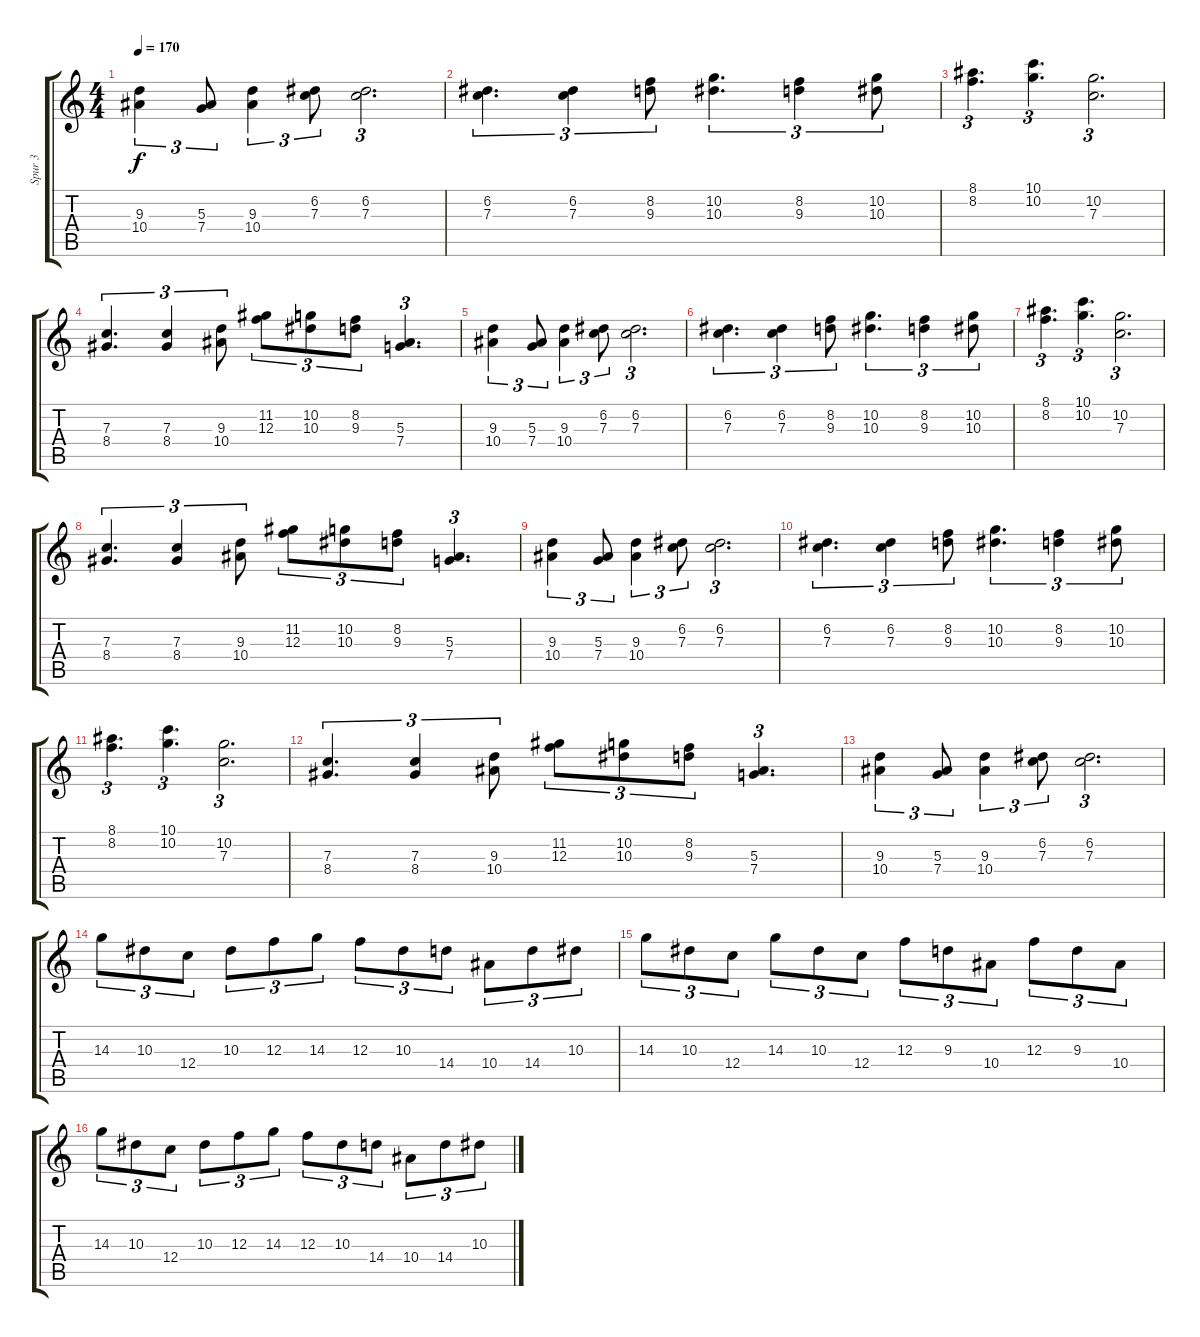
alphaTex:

\track ("Spur 3" "Spur 3") {instrument distortionguitar}
\staff {score tabs}
\tuning (D4 A3 F3 C3 G2 D2) {hide}
\ts (4 4)
\tempo 170
\clef g2
\ks c
(9.3 10.4).4{tu (3 2) dy f} (5.3 7.4).8{tu (3 2)} (9.3 10.4).4{tu (3 2)} (6.2 7.3).8{tu (3 2)} (6.2 7.3).2{d tu (3 2)} |
(6.2 7.3).4{d tu (3 2)} (6.2 7.3).4{tu (3 2)} (8.2 9.3).8{tu (3 2)} (10.2 10.3).4{d tu (3 2)} (8.2 9.3).4{tu (3 2)} (10.2 10.3).8{tu (3 2)} |
(8.1 8.2).4{d tu (3 2)} (10.1 10.2).4{d tu (3 2)} (10.2 7.3).2{d tu (3 2)} |
(7.3 8.4).4{d tu (3 2)} (7.3 8.4).4{tu (3 2)} (9.3 10.4).8{tu (3 2)} (11.2 12.3).8{tu (3 2)} (10.2 10.3).8{tu (3 2)} (8.2 9.3).8{tu (3 2)} (5.3 7.4).4{d tu (3 2)} |
(9.3 10.4).4{tu (3 2)} (5.3 7.4).8{tu (3 2)} (9.3 10.4).4{tu (3 2)} (6.2 7.3).8{tu (3 2)} (6.2 7.3).2{d tu (3 2)} |
(6.2 7.3).4{d tu (3 2)} (6.2 7.3).4{tu (3 2)} (8.2 9.3).8{tu (3 2)} (10.2 10.3).4{d tu (3 2)} (8.2 9.3).4{tu (3 2)} (10.2 10.3).8{tu (3 2)} |
(8.1 8.2).4{d tu (3 2)} (10.1 10.2).4{d tu (3 2)} (10.2 7.3).2{d tu (3 2)} |
(7.3 8.4).4{d tu (3 2)} (7.3 8.4).4{tu (3 2)} (9.3 10.4).8{tu (3 2)} (11.2 12.3).8{tu (3 2)} (10.2 10.3).8{tu (3 2)} (8.2 9.3).8{tu (3 2)} (5.3 7.4).4{d tu (3 2)} |
(9.3 10.4).4{tu (3 2)} (5.3 7.4).8{tu (3 2)} (9.3 10.4).4{tu (3 2)} (6.2 7.3).8{tu (3 2)} (6.2 7.3).2{d tu (3 2)} |
(6.2 7.3).4{d tu (3 2)} (6.2 7.3).4{tu (3 2)} (8.2 9.3).8{tu (3 2)} (10.2 10.3).4{d tu (3 2)} (8.2 9.3).4{tu (3 2)} (10.2 10.3).8{tu (3 2)} |
(8.1 8.2).4{d tu (3 2)} (10.1 10.2).4{d tu (3 2)} (10.2 7.3).2{d tu (3 2)} |
(7.3 8.4).4{d tu (3 2)} (7.3 8.4).4{tu (3 2)} (9.3 10.4).8{tu (3 2)} (11.2 12.3).8{tu (3 2)} (10.2 10.3).8{tu (3 2)} (8.2 9.3).8{tu (3 2)} (5.3 7.4).4{d tu (3 2)} |
(9.3 10.4).4{tu (3 2)} (5.3 7.4).8{tu (3 2)} (9.3 10.4).4{tu (3 2)} (6.2 7.3).8{tu (3 2)} (6.2 7.3).2{d tu (3 2)} |
14.3.8{tu (3 2)} 10.3.8{tu (3 2)} 12.4.8{tu (3 2)} 10.3.8{tu (3 2)} 12.3.8{tu (3 2)} 14.3.8{tu (3 2)} 12.3.8{tu (3 2)} 10.3.8{tu (3 2)} 14.4.8{tu (3 2)} 10.4.8{tu (3 2)} 14.4.8{tu (3 2)} 10.3.8{tu (3 2)} |
14.3.8{tu (3 2)} 10.3.8{tu (3 2)} 12.4.8{tu (3 2)} 14.3.8{tu (3 2)} 10.3.8{tu (3 2)} 12.4.8{tu (3 2)} 12.3.8{tu (3 2)} 9.3.8{tu (3 2)} 10.4.8{tu (3 2)} 12.3.8{tu (3 2)} 9.3.8{tu (3 2)} 10.4.8{tu (3 2)} |
14.3.8{tu (3 2)} 10.3.8{tu (3 2)} 12.4.8{tu (3 2)} 10.3.8{tu (3 2)} 12.3.8{tu (3 2)} 14.3.8{tu (3 2)} 12.3.8{tu (3 2)} 10.3.8{tu (3 2)} 14.4.8{tu (3 2)} 10.4.8{tu (3 2)} 14.4.8{tu (3 2)} 10.3.8{tu (3 2)}
